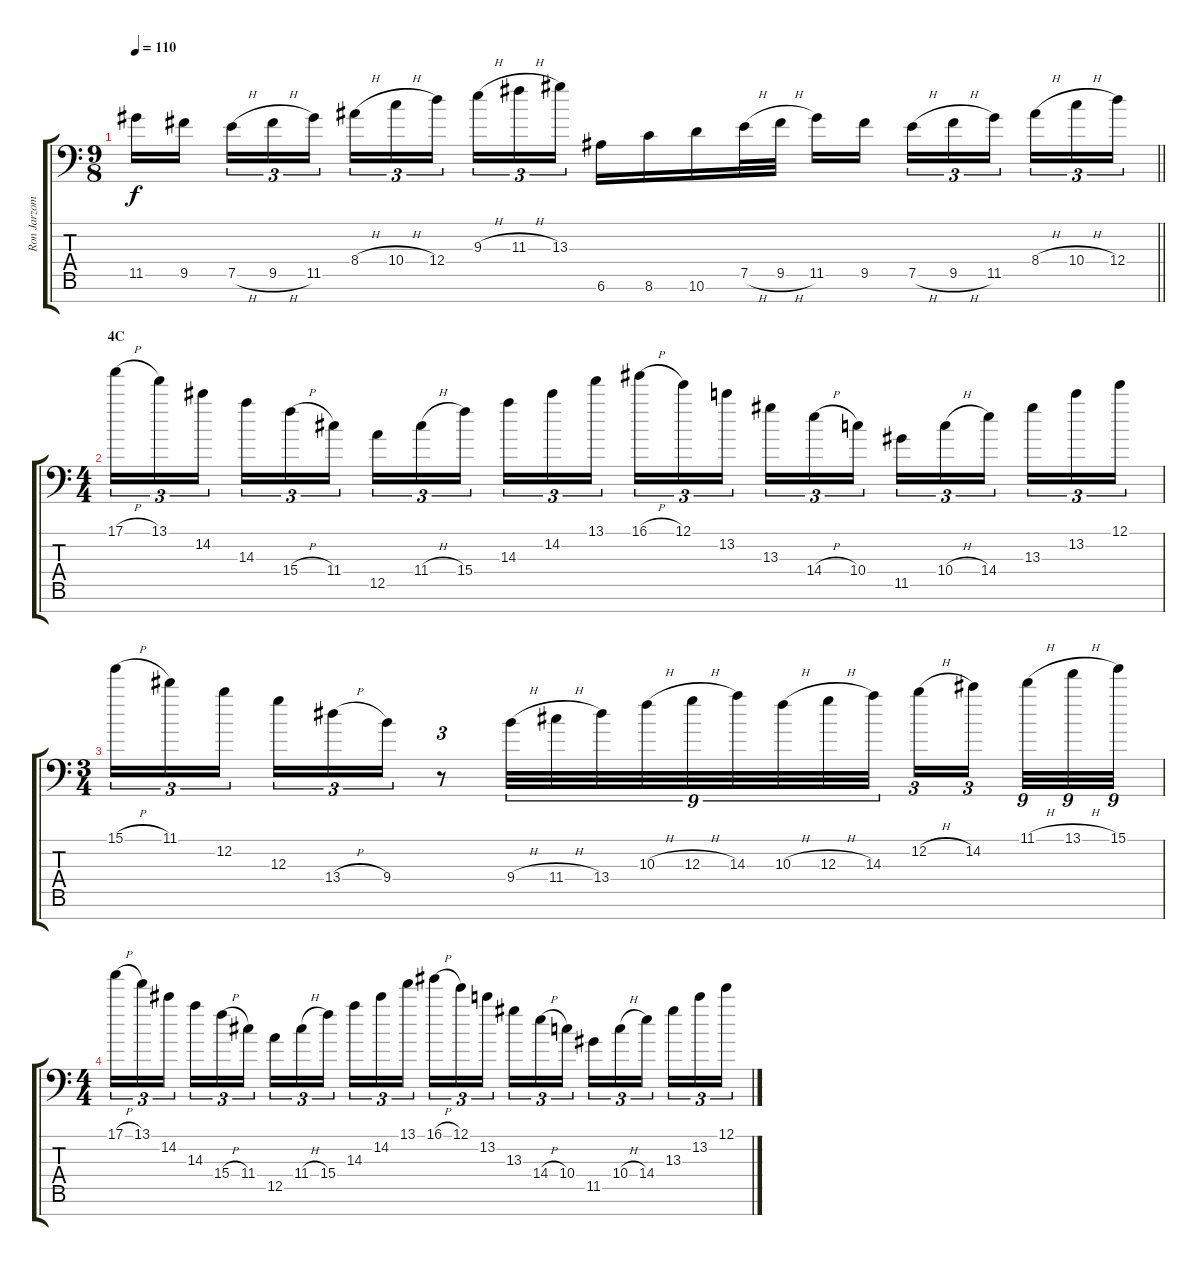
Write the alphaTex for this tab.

\track ("Ron Jarzombek - Lead 1" "Ron Jarzom") {instrument electricguitarjazz}
\staff {score tabs}
\tuning (E4 B3 G3 D3 A2 E2 A1) {hide}
\ts (9 8)
\tempo 110
\clef f4
\barLineRight lightlight
\ks c
11.5.16{dy f} 9.5.16{beam splitsecondary} 7.5{h}.16{tu (3 2)} 9.5{h}.16{tu (3 2)} 11.5.16{tu (3 2) beam splitsecondary} 8.4{h}.16{tu (3 2)} 10.4{h}.16{tu (3 2)} 12.4.16{tu (3 2)} 9.3{h}.16{tu (3 2)} 11.3{h}.16{tu (3 2)} 13.3.16{tu (3 2) beam splitsecondary} 6.6.16 8.6.16 10.6.16 7.5{h}.32 9.5{h}.32 11.5.16 9.5.16{beam splitsecondary} 7.5{h}.16{tu (3 2)} 9.5{h}.16{tu (3 2)} 11.5.16{tu (3 2) beam splitsecondary} 8.4{h}.16{tu (3 2)} 10.4{h}.16{tu (3 2)} 12.4.16{tu (3 2)} |
\ts (4 4)
\section ("" "4C")
17.1{h}.16{tu (3 2)} 13.1.16{tu (3 2)} 14.2.16{tu (3 2) beam splitsecondary} 14.3.16{tu (3 2)} 15.4{h}.16{tu (3 2)} 11.4.16{tu (3 2)} 12.5.16{tu (3 2)} 11.4{h}.16{tu (3 2)} 15.4.16{tu (3 2) beam splitsecondary} 14.3.16{tu (3 2)} 14.2.16{tu (3 2)} 13.1.16{tu (3 2)} 16.1{h}.16{tu (3 2)} 12.1.16{tu (3 2)} 13.2.16{tu (3 2) beam splitsecondary} 13.3.16{tu (3 2)} 14.4{h}.16{tu (3 2)} 10.4.16{tu (3 2)} 11.5.16{tu (3 2)} 10.4{h}.16{tu (3 2)} 14.4.16{tu (3 2) beam splitsecondary} 13.3.16{tu (3 2)} 13.2.16{tu (3 2)} 12.1.16{tu (3 2)} |
\ts (3 4)
15.1{h}.16{tu (3 2)} 11.1.16{tu (3 2)} 12.2.16{tu (3 2) beam splitsecondary} 12.3.16{tu (3 2)} 13.4{h}.16{tu (3 2)} 9.4.16{tu (3 2)} r.8{tu (3 2)} 9.4{h}.32{tu (9 8)} 11.4{h}.32{tu (9 8)} 13.4.32{tu (9 8)} 10.3{h}.32{tu (9 8)} 12.3{h}.32{tu (9 8)} 14.3.32{tu (9 8)} 10.3{h}.32{tu (9 8)} 12.3{h}.32{tu (9 8)} 14.3.32{tu (9 8)} 12.2{h}.16{tu (3 2)} 14.2.16{tu (3 2)} 11.1{h}.32{tu (9 8)} 13.1{h}.32{tu (9 8)} 15.1.32{tu (9 8)} |
\ts (4 4)
17.1{h}.16{tu (3 2)} 13.1.16{tu (3 2)} 14.2.16{tu (3 2) beam splitsecondary} 14.3.16{tu (3 2)} 15.4{h}.16{tu (3 2)} 11.4.16{tu (3 2)} 12.5.16{tu (3 2)} 11.4{h}.16{tu (3 2)} 15.4.16{tu (3 2) beam splitsecondary} 14.3.16{tu (3 2)} 14.2.16{tu (3 2)} 13.1.16{tu (3 2)} 16.1{h}.16{tu (3 2)} 12.1.16{tu (3 2)} 13.2.16{tu (3 2) beam splitsecondary} 13.3.16{tu (3 2)} 14.4{h}.16{tu (3 2)} 10.4.16{tu (3 2)} 11.5.16{tu (3 2)} 10.4{h}.16{tu (3 2)} 14.4.16{tu (3 2) beam splitsecondary} 13.3.16{tu (3 2)} 13.2.16{tu (3 2)} 12.1.16{tu (3 2)}
